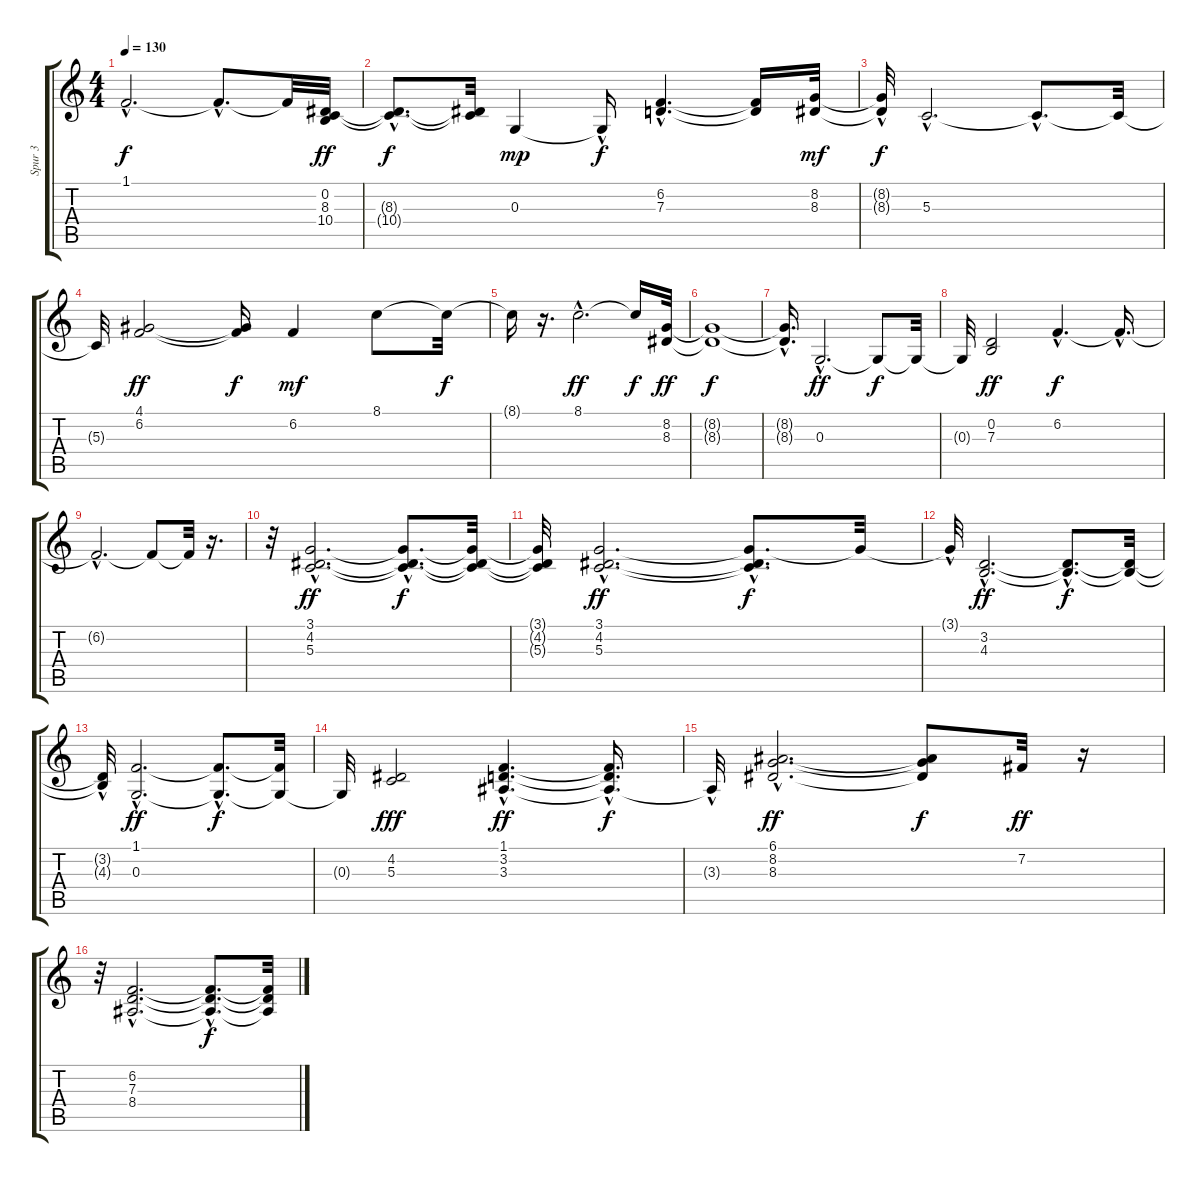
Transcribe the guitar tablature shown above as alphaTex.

\track ("Spur 3" "Spur 3") {instrument synthstrings2}
\staff {score tabs}
\tuning (E4 B3 G3 D3 A2 E2) {hide}
\ts (4 4)
\tempo 130
\clef g2
\ks c
1.1{hac t}.2{d dy f} 1.1{hac t}.8{d} 1.1{t}.32 (0.2 8.3 10.4).32{dy ff} |
(8.3{hac t} 10.4{hac t}).8{d dy f} (8.3{t} 10.4{t}).32 0.3.4{dy mp} 0.3{hac t}.16{dy f} (6.2{hac} 7.3{hac}).4{d} (6.2{t} 7.3{t}).16 (8.2 8.3).32{dy mf} |
(8.2{hac t} 8.3{t}).32{dy f} 5.3{hac}.2{d} 5.3{hac t}.8{d} 5.3{t}.32 |
5.3{t}.32 (4.1 6.2).2{dy ff} (4.1{t} 6.2{t}).16{dy f} 6.2.4{dy mf} 8.1.8 8.1{t}.32{dy f} |
8.1{t}.16 r.16{d} 8.1{hac}.2{d dy ff} 8.1{t}.16{dy f} (8.2 8.3).32{dy ff} |
(8.2{t} 8.3{t}).1{dy f} |
(8.2{hac t} 8.3{hac t}).16{d} 0.3{hac}.2{d dy ff} 0.3{t}.8{dy f} 0.3{t}.32 |
0.3{t}.32 (0.2 7.3).2{dy ff} 6.2{hac}.4{d dy f} 6.2{hac t}.16{d} |
6.2{hac t}.2{d} 6.2{t}.8 6.2{t}.32 r.16{d} |
r.32 (3.1{hac} 4.2{hac} 5.3{hac}).2{d dy ff} (3.1{hac t} 4.2{hac t} 5.3{hac t}).8{d dy f} (3.1{t} 4.2{t} 5.3{t}).32 |
(3.1{t} 4.2{t} 5.3{t}).32 (3.1{hac} 4.2{hac} 5.3{hac}).2{d dy ff} (3.1{hac t} 4.2{t} 5.3{t}).8{d dy f} 3.1{t}.32 |
3.1{hac t}.32 (3.2{hac} 4.3{hac}).2{d dy ff} (3.2{hac t} 4.3{hac t}).8{d dy f} (3.2{t} 4.3{t}).32 |
(3.2{t} 4.3{hac t}).32 (1.1{hac} 0.3{hac}).2{d dy ff} (1.1{hac t} 0.3{hac t}).8{d dy f} (1.1{t} 0.3{t}).32 |
0.3{t}.32 (4.2 5.3).2{dy fff} (1.1{hac} 3.2{hac} 3.3{hac}).4{d dy ff} (1.1{hac t} 3.2{t} 3.3{hac t}).16{d dy f} |
3.3{hac t}.32 (6.1{hac} 8.2{hac} 8.3{hac}).2{d dy ff} (6.1{t} 8.2{t} 8.3{t}).8{dy f} 7.2.32{dy ff} r.16 |
r.32 (6.2{hac} 7.3{hac} 8.4{hac}).2{d} (6.2{hac t} 7.3{hac t} 8.4{hac t}).8{d dy f} (6.2{t} 7.3{t} 8.4{t}).32
